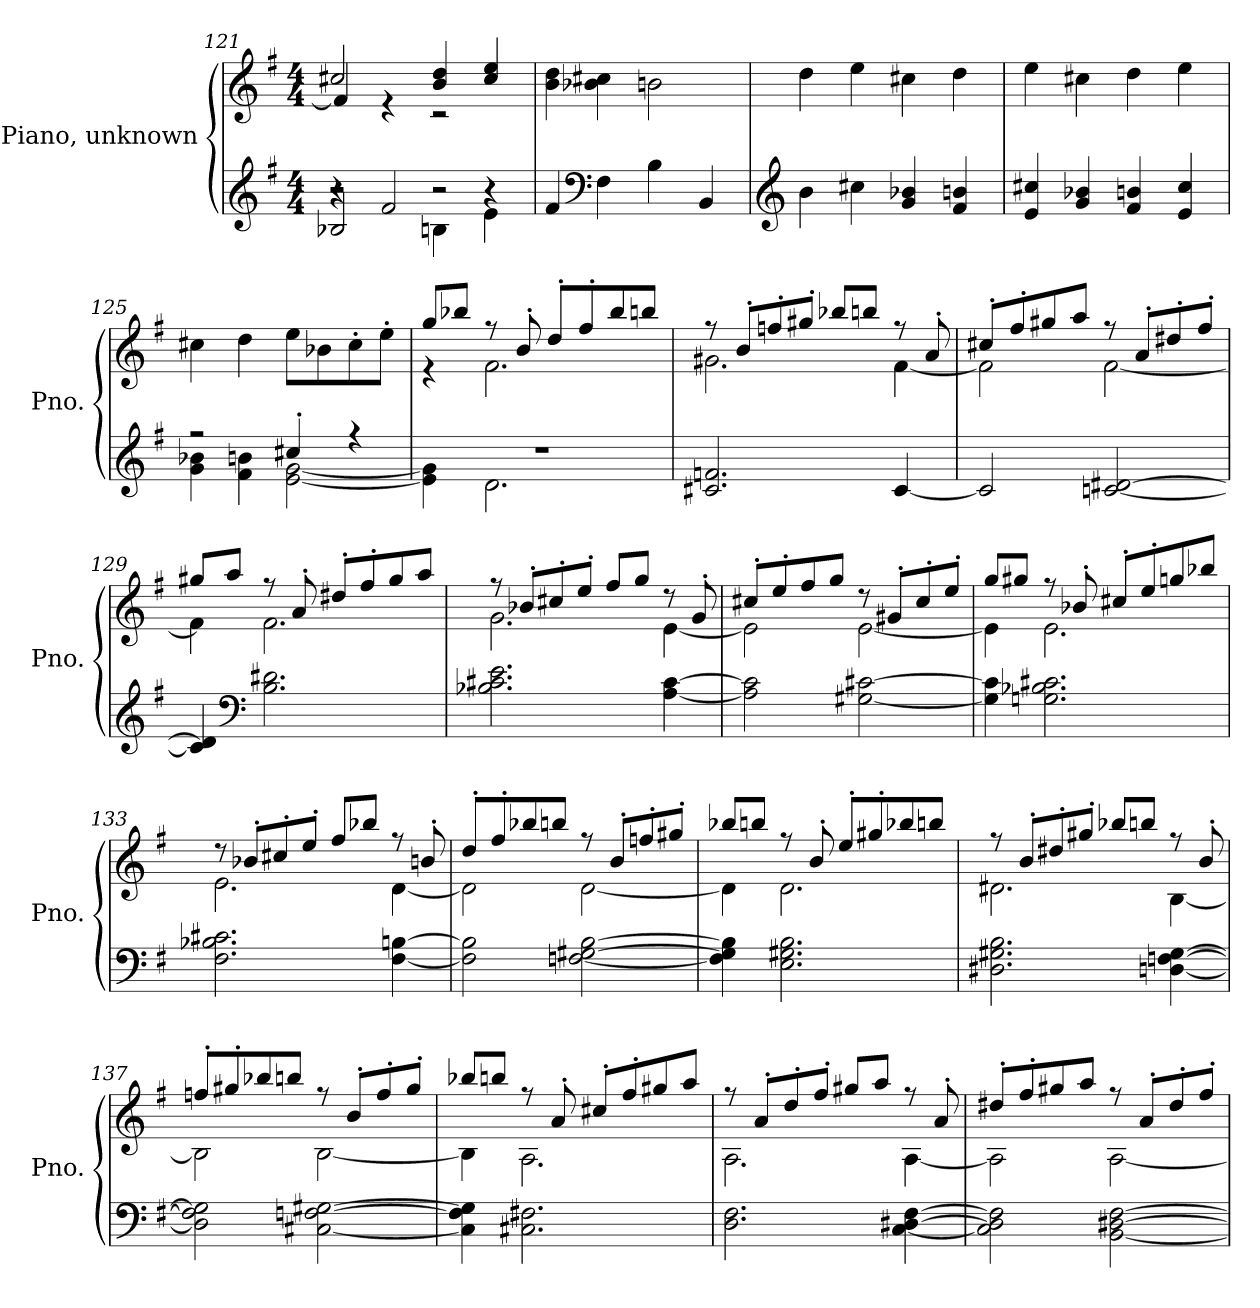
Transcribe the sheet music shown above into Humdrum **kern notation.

**kern	**kern
*part1	*part1
*staff2	*staff1
*I"Piano, unknown	*
*I'Pno.	*
!!LO:PB:g=z
*clefG2	*clefG2
*k[f#]	*k[f#]
*M4/4	*M4/4
=121	=121
*^	*^
*	*^	*	*
4r	2r	2B-X/	2cc#X/	4f#/]
2f#/	.	.	.	4r
.	4Bn\	2r	4b/ 4dd/	2r
4r	4e\	.	4cc#/ 4ee/	.
*v	*v	*v	*	*
*	*v	*v
=122	=122
4f#/	4b\ 4dd\
*clefF4	*
4F#\	4b-X\ 4cc#X\
4B\	2bn\
4BB/	.
=123	=123
*clefG2	*
4b\	4dd\
4cc#X\	4ee\
4g/ 4b-X/	4cc#X\
4f#/ 4bn/	4dd\
=124	=124
4e/ 4cc#X/	4ee\
4g/ 4b-X/	4cc#X\
4f#/ 4bn/	4dd\
4e/ 4cc#/	4ee\
=125	=125
*^	*
2r	4g\ 4b-X\	4cc#X\
.	4f#\ 4bn\	4dd\
4cc#X'/	[2e\ [2g\	8ee\L
.	.	8b-X\
4r	.	8cc#'\
.	.	8ee'\J
!!LO:LB:g=z
=126	=126	=126
*	*	*^
1r	4e\] 4g\]	8gg/L	4r
.	.	8bb-X/J	.
.	2.d\	8r	2.f#\
.	.	8b'/	.
.	.	8dd'/L	.
.	.	8ff#'/	.
.	.	8bb-/	.
.	.	8bbn/J	.
*v	*v	*	*
=127	=127	=127
2.c#X/ 2.fn/	8r	2.g#X\
.	8b'/L	.
.	8ffn'/	.
.	8gg#X'/J	.
.	8bb-X/L	.
.	8bbn/J	.
[4c#/	8r	[4f#\
.	8a'/	.
=128	=128	=128
2c#/]	8cc#X'/L	2f#\]
.	8ff#'/	.
.	8gg#X/	.
.	8aa/J	.
[2cn/ [2d#X/	8r	[2f#\
.	8a'/L	.
.	8dd#X'/	.
.	8ff#'/J	.
!!LO:LB:g=z	!!
=129	=129	=129
4c/] 4d#/]	8gg#X/L	4f#\]
.	8aa/J	.
*clefF4	*	*
2.B\ 2.d#X\	8r	2.f#\
.	8a'/	.
.	8dd#X'/L	.
.	8ff#'/	.
.	8gg#/	.
.	8aa/J	.
=130	=130	=130
2.B-X\ 2.c#X\ 2.e\	8r	2.g\
.	8b-X'/L	.
.	8cc#X'/	.
.	8ee'/J	.
.	8ff#/L	.
.	8gg/J	.
[4A\ [4c#\	8r	[4e\
.	8g'/	.
=131	=131	=131
2A\] 2c#\]	8cc#X'/L	2e\]
.	8ee'/	.
.	8ff#/	.
.	8gg/J	.
[2G#X\ [2c#X\	8r	[2e\
.	8g#X'/L	.
.	8cc#'/	.
.	8ee'/J	.
!!LO:LB:g=z	!!
=132	=132	=132
4G#\] 4c#\]	8gg/L	4e\]
.	8gg#X/J	.
2.Gn\ 2.B-X\ 2.c#X\	8r	2.e\
.	8b-X'/	.
.	8cc#X'/L	.
.	8ee'/	.
.	8ggn/	.
.	8bb-X/J	.
=133	=133	=133
2.F#\ 2.B-X\ 2.c#X\	8r	2.e\
.	8b-X'/L	.
.	8cc#X'/	.
.	8ee'/J	.
.	8ff#/L	.
.	8bb-X/J	.
[4F#\ [4Bn\	8r	[4d\
.	8bn'/	.
=134	=134	=134
2F#\] 2B\]	8dd'/L	2d\]
.	8ff#'/	.
.	8bb-X/	.
.	8bbn/J	.
[2Fn\ [2G#X\ [2B\	8r	[2d\
.	8b'/L	.
.	8ffn'/	.
.	8gg#X'/J	.
!!LO:LB:g=z	!!
=135	=135	=135
4F\] 4G#\] 4B\]	8bb-X/L	4d\]
.	8bbn/J	.
2.E\ 2.G#X\ 2.B\	8r	2.d\
.	8b'/	.
.	8ee'/L	.
.	8gg#X'/	.
.	8bb-X/	.
.	8bbn/J	.
=136	=136	=136
2.D#X\ 2.G#X\ 2.B\	8r	2.d#X\
.	8b'/L	.
.	8dd#X'/	.
.	8gg#X'/J	.
.	8bb-X/L	.
.	8bbn/J	.
[4Dn\ [4Fn\ [4G#\	8r	[4B\
.	8b'/	.
=137	=137	=137
2D\] 2F\] 2G#\]	8ffn'/L	2B\]
.	8gg#X'/	.
.	8bb-X/	.
.	8bbn/J	.
[2C#X\ [2Fn\ [2G#X\	8r	[2B\
.	8b'/L	.
.	8ff'/	.
.	8gg#'/J	.
!!LO:LB:g=z	!!
=138	=138	=138
4C#\] 4F\] 4G#\]	8bb-X/L	4B\]
.	8bbn/J	.
2.C#X\ 2.F#X\	8r	2.A\
.	8a'/	.
.	8cc#X'/L	.
.	8ff#'/	.
.	8gg#X/	.
.	8aa/J	.
=139	=139	=139
2.D\ 2.F#\	8r	2.A\
.	8a'/L	.
.	8dd'/	.
.	8ff#'/J	.
.	8gg#X/L	.
.	8aa/J	.
[4C\ [4D#X\ [4F#\	8r	[4A\
.	8a'/	.
=140	=140	=140
2C\] 2D#\] 2F#\]	8dd#X'/L	2A\]
.	8ff#'/	.
.	8gg#X/	.
.	8aa/J	.
[2BB\ [2D#X\ [2F#\	8r	[2A\
.	8a'/L	.
.	8dd#'/	.
.	8ff#'/J	.
*	*v	*v
=	=
*-	*-
